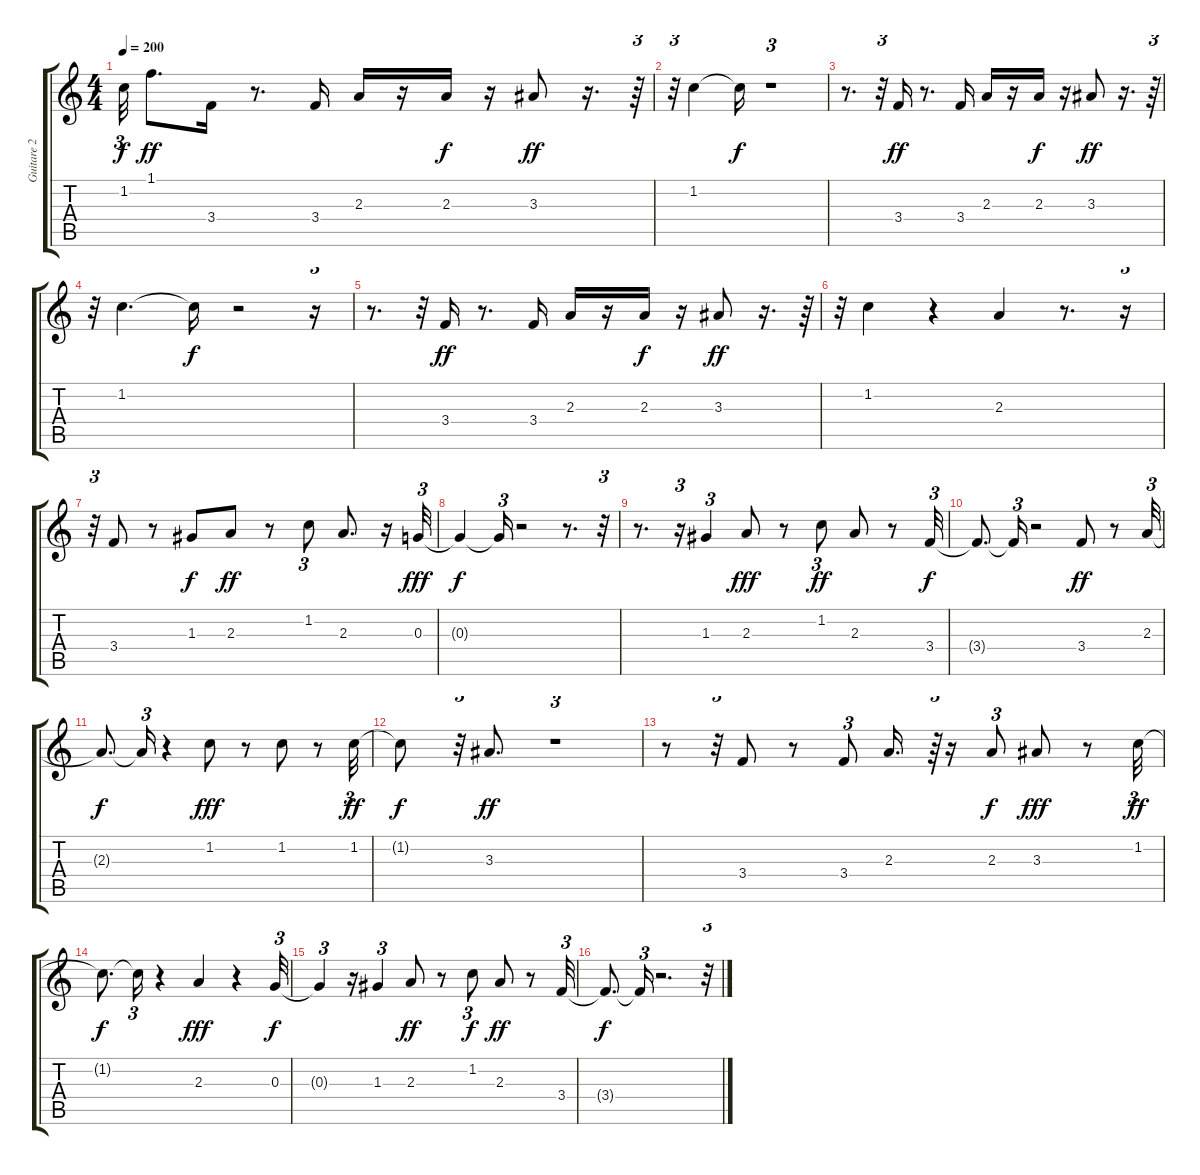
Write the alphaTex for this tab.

\track ("Guitare 2" "Guitare 2") {instrument acousticguitarnylon}
\staff {score tabs}
\tuning (E4 B3 G3 D3 A2 E2) {hide}
\ts (4 4)
\tempo 200
\clef g2
\ks c
1.2{t}.32{tu (3 2) dy f} 1.1.8{d dy ff} 3.4.16 r.8{d} 3.4.16 2.3.16 r.16 2.3.16{dy f} r.16 3.3.8{dy ff} r.16{d} r.64{tu (3 2)} |
r.32{tu (3 2)} 1.2.4 1.2{t}.16{dy f} r.1{tu (3 2)} |
r.8{d} r.32{tu (3 2)} 3.4.16{dy ff} r.8{d} 3.4.16 2.3.16 r.16 2.3.16{dy f} r.16 3.3.8{dy ff} r.16{d} r.64{tu (3 2)} |
r.32{tu (3 2)} 1.2.4{d} 1.2{t}.16{dy f} r.2 r.16{tu (3 2)} |
r.8{d} r.32{tu (3 2)} 3.4.16{dy ff} r.8{d} 3.4.16 2.3.16 r.16 2.3.16{dy f} r.16 3.3.8{dy ff} r.16{d} r.64{tu (3 2)} |
r.32{tu (3 2)} 1.2.4 r.4 2.3.4 r.8{d} r.16{tu (3 2)} |
r.32{tu (3 2)} 3.4.8 r.8 1.3.8{dy f} 2.3.8{dy ff} r.8 1.2.8{tu (3 2)} 2.3.8{d} r.16 0.3.32{tu (3 2) dy fff} |
0.3{t}.4{dy f} 0.3{t}.16{tu (3 2)} r.2 r.8{d} r.32{tu (3 2)} |
r.8{d} r.16{tu (3 2)} 1.3.4{tu (3 2)} 2.3.8{dy fff} r.8 1.2.8{tu (3 2) dy ff} 2.3.8 r.8 3.4.32{tu (3 2) dy f} |
3.4{t}.8{d} 3.4{t}.16{tu (3 2)} r.2 3.4.8{dy ff} r.8 2.3.32{tu (3 2)} |
2.3{t}.8{d dy f} 2.3{t}.16{tu (3 2)} r.4 1.2.8{dy fff} r.8 1.2.8 r.8 1.2.32{tu (3 2) dy ff} |
1.2{t}.8{dy f} r.32{tu (3 2)} 3.3.8{d dy ff} r.1{tu (3 2)} |
r.8 r.32{tu (3 2)} 3.4.8 r.8 3.4.8{tu (3 2)} 2.3.16{d} r.64{tu (3 2)} r.16 2.3.8{tu (3 2) dy f} 3.3.8{dy fff} r.8 1.2.32{tu (3 2) dy ff} |
1.2{t}.8{d dy f} 1.2{t}.16{tu (3 2)} r.4 2.3.4{dy fff} r.4 0.3.32{tu (3 2) dy f} |
0.3{t}.4{tu (3 2)} r.16 1.3.4{tu (3 2)} 2.3.8{dy ff} r.8 1.2.8{tu (3 2) dy f} 2.3.8{dy ff} r.8 3.4.32{tu (3 2)} |
3.4{t}.8{d dy f} 3.4{t}.16{tu (3 2)} r.2{d} r.32{tu (3 2)}
